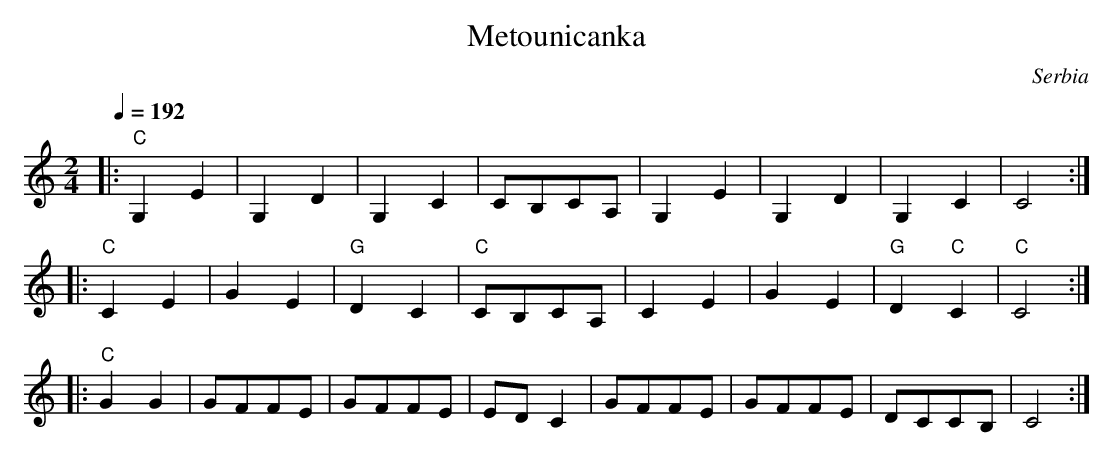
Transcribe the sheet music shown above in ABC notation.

X:1
T:Metounicanka
O:Serbia
M:2/4
L:1/8
Q:1/4=192
K:C
|:"C" !drum! G,2E2|G,2D2|G,2C2     |CB,CA,   |\
  G,2E2           |G,2D2|G,2C2     |C4       :|
|:"C"C2E2         |G2E2 |"G"D2C2   |"C"CB,CA,|\
  C2E2            |G2E2 |"G"D2"C"C2|"C"C4    :|
|:"C"G2G2         |GFFE |GFFE      |EDC2     |\
  GFFE            |GFFE |DCCB,     |C4       :|
